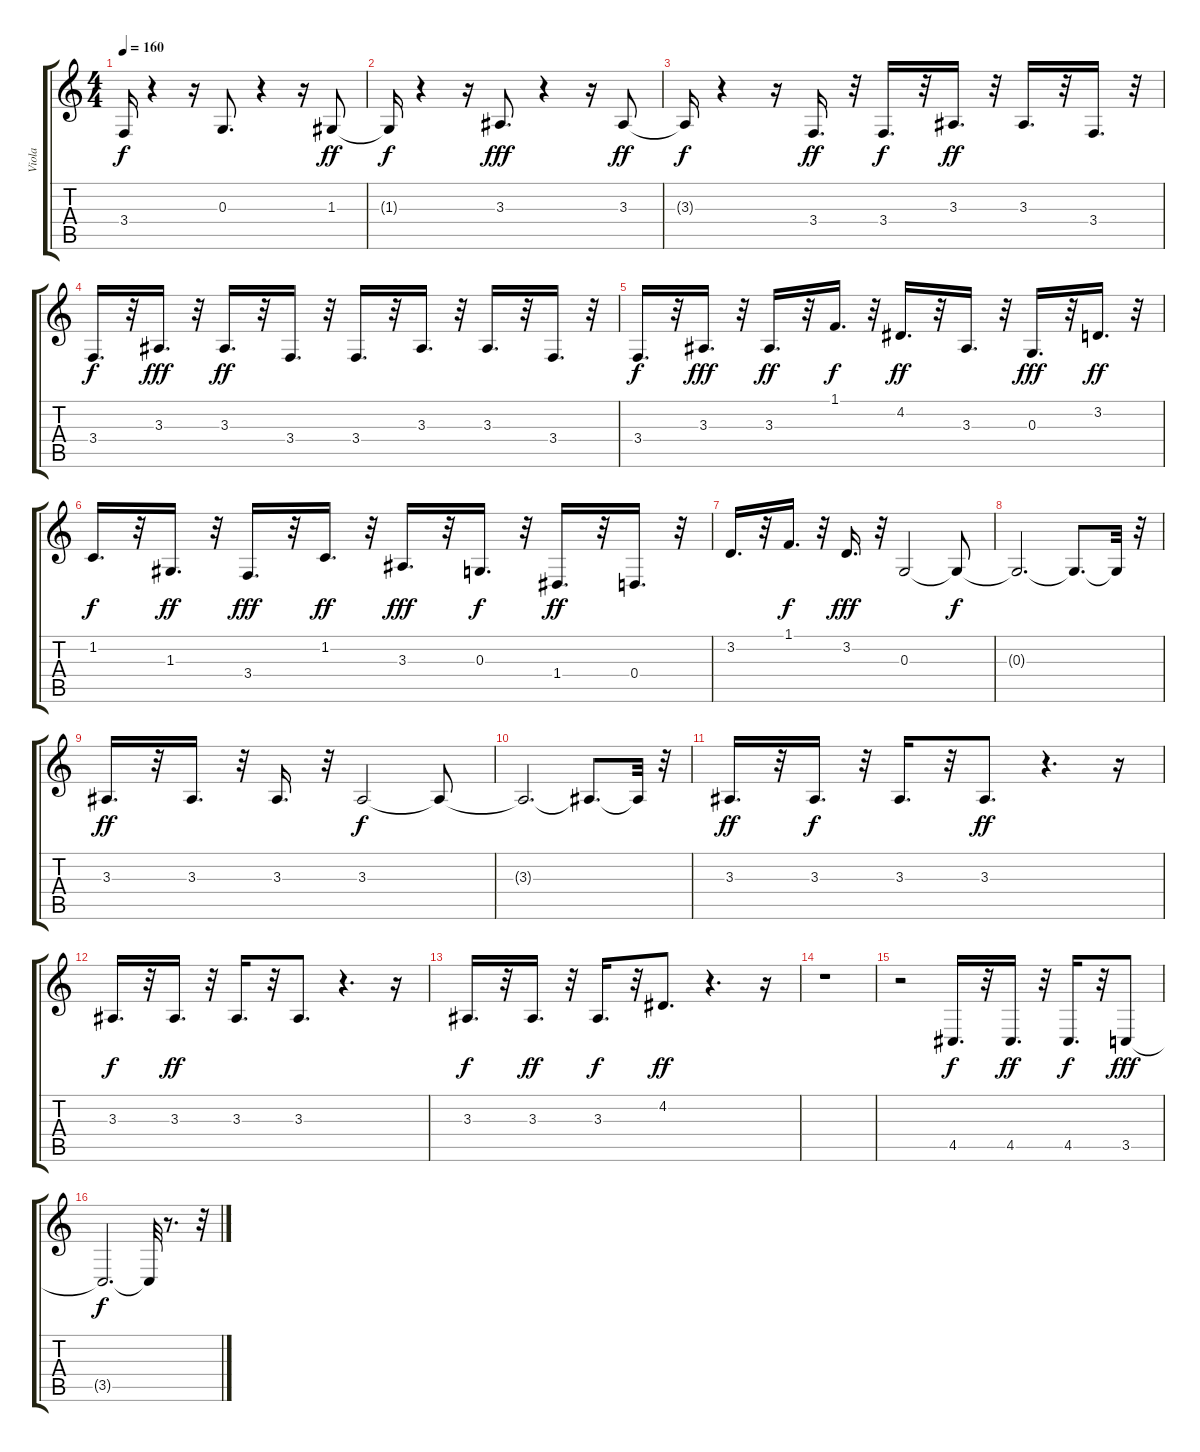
\track ("Viola" "Viola") {instrument viola}
\staff {score tabs}
\tuning (E4 B3 G3 D3 A2 E2) {hide}
\ts (4 4)
\tempo 160
\clef g2
\ks c
3.4{t}.16{dy f} r.4 r.16 0.3.8{d} r.4 r.16 1.3.8{dy ff} |
1.3{t}.16{dy f} r.4 r.16 3.3.8{d dy fff} r.4 r.16 3.3.8{dy ff} |
3.3{t}.16{dy f} r.4 r.16 3.4.16{d dy ff} r.32 3.4.16{d dy f} r.32 3.3.16{d dy ff} r.32 3.3.16{d} r.32 3.4.16{d} r.32 |
3.4.16{d dy f} r.32 3.3.16{d dy fff} r.32 3.3.16{d dy ff} r.32 3.4.16{d} r.32 3.4.16{d} r.32 3.3.16{d} r.32 3.3.16{d} r.32 3.4.16{d} r.32 |
3.4.16{d dy f} r.32 3.3.16{d dy fff} r.32 3.3.16{d dy ff} r.32 1.1.16{d dy f} r.32 4.2.16{d dy ff} r.32 3.3.16{d} r.32 0.3.16{d dy fff} r.32 3.2.16{d dy ff} r.32 |
1.2.16{d dy f} r.32 1.3.16{d dy ff} r.32 3.4.16{d dy fff} r.32 1.2.16{d dy ff} r.32 3.3.16{d dy fff} r.32 0.3.16{d dy f} r.32 1.4.16{d dy ff} r.32 0.4.16{d} r.32 |
3.2.16{d} r.32 1.1.16{d dy f} r.32 3.2.16{d dy fff} r.32 0.3.2 0.3{t}.8{dy f} |
0.3{t}.2{d} 0.3{t}.8{d} 0.3{t}.32 r.32 |
3.3.16{d dy ff} r.32 3.3.16{d} r.32 3.3.16{d} r.32 3.3.2{dy f} 3.3{t}.8 |
3.3{t}.2{d} 3.3{t}.8{d} 3.3{t}.32 r.32 |
3.3.16{d dy ff} r.32 3.3.16{d dy f} r.32 3.3.16{d} r.32 3.3.8{d dy ff} r.4{d} r.16 |
3.3.16{d dy f} r.32 3.3.16{d dy ff} r.32 3.3.16{d} r.32 3.3.8{d} r.4{d} r.16 |
3.3.16{d dy f} r.32 3.3.16{d dy ff} r.32 3.3.16{d dy f} r.32 4.2.8{d dy ff} r.4{d} r.16 |
r.1 |
r.2 4.5.16{d dy f} r.32 4.5.16{d dy ff} r.32 4.5.16{d dy f} r.32 3.5.8{dy fff} |
3.5{t}.2{d dy f} 3.5{t}.32 r.8{d} r.32
